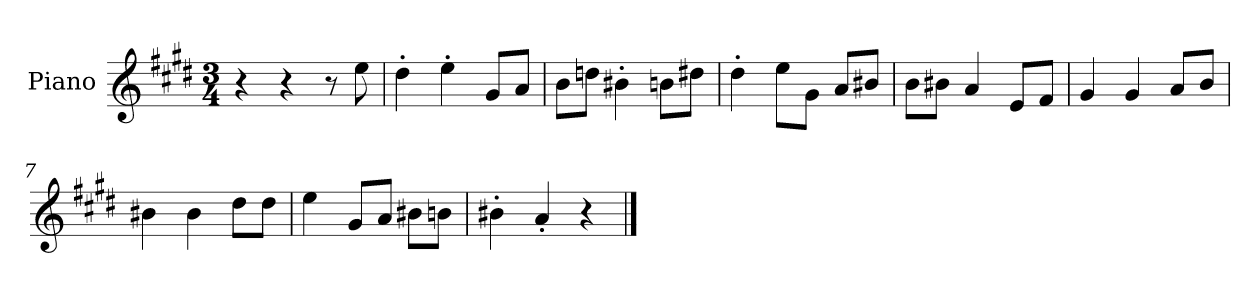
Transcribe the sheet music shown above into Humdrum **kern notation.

**kern
*part1
*staff1
*I"Piano
*I'P-no
*clefG2
*k[f#c#g#d#]
*M3/4
*MM177
=1
4r
4r
8r
8ee\
=2
4dd#'\
4ee'\
8g#/L
8a/J
=3
8b\L
8ddn\J
4b#X'\
8bn\L
8dd#X\J
=4
4dd#'\
8ee\L
8g#\J
8a/L
8b#X/J
=5
8b\L
8b#X\J
4a/
8e/L
8f#/J
=6
4g#/
4g#/
8a/L
8b/J
=7
4b#X\
4b#\
8dd#\L
8dd#\J
!!LO:LB:g=z
=8
4ee\
8g#/L
8a/J
8b#X\L
8bn\J
=9
4b#X'\
4a'/
4r
==
*-
